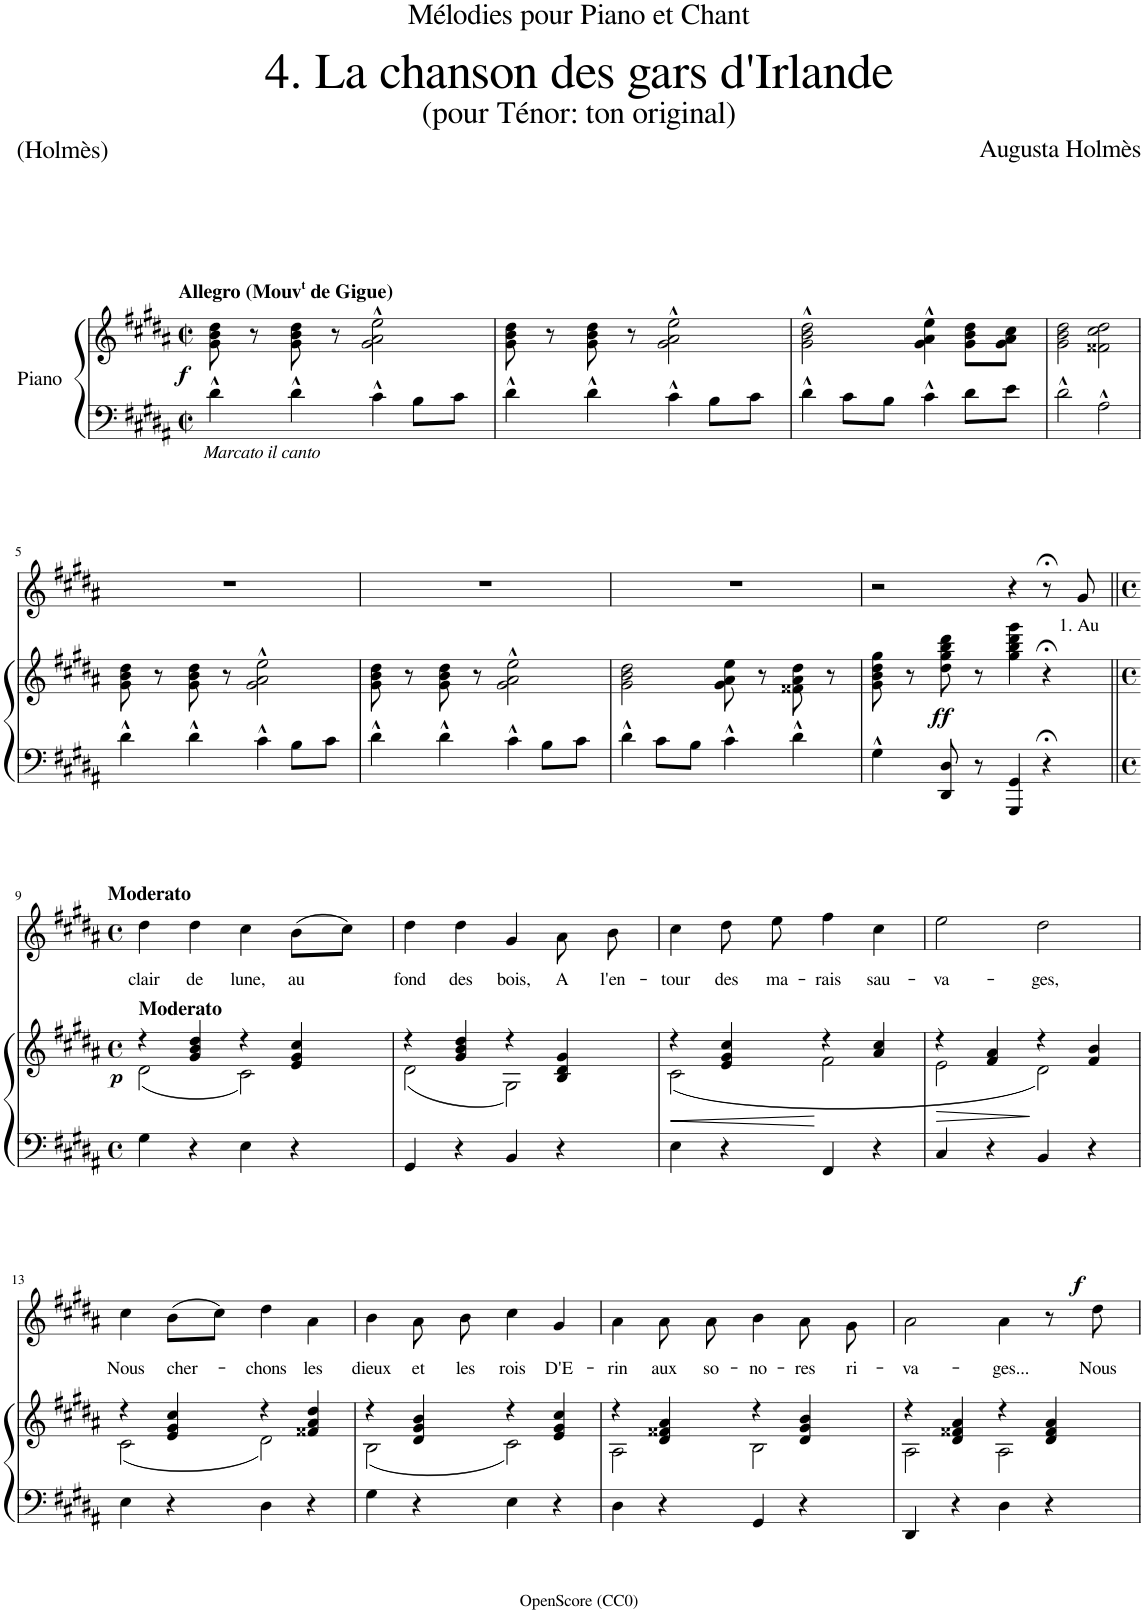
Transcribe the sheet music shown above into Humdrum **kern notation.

**kern	**kern	**dynam	**kern	**text	**dynam
*part2	*part2	*part2	*part1	*part1	*part1
*staff3	*staff2	*staff2/3	*staff1	*staff1	*staff1
*I"Piano	*	*	*I"Oboe	*	*
*I'Pno	*	*	*I'Ob	*	*
*clefF4	*clefG2	*	*clefG2	*	*
*k[f#c#g#d#a#]	*k[f#c#g#d#a#]	*	*k[f#c#g#d#a#]	*	*
*M2/2	*M2/2	*	*M2/2	*	*
*met(c|)	*met(c|)	*	*met(c|)	*	*
=1	=1	=1	=1	=1	=1
!	!	!	!LO:TX:a:B:t=Allegro (Mouv	!	!
!	!	!	!LO:TX:a:t=t	!	!
!	!	!	!LO:TX:a:t=de Gigue)	!	!
!LO:TX:b:i:t=Marcato il canto	!	!	!	!	!
!	!	!LO:DY:b	!	!	!
4d#^^\	8g#\ 8b\ 8dd#\	f	1r	.	.
.	8r	.	.	.	.
4d#^^\	8g#\ 8b\ 8dd#\	.	.	.	.
.	8r	.	.	.	.
4c#^^\	2g#\^^ 2a#\^^ 2ee\^^	.	.	.	.
8B\L	.	.	.	.	.
8c#\J	.	.	.	.	.
=2	=2	=2	=2	=2	=2
4d#^^\	8g#\ 8b\ 8dd#\	.	1r	.	.
.	8r	.	.	.	.
4d#^^\	8g#\ 8b\ 8dd#\	.	.	.	.
.	8r	.	.	.	.
4c#^^\	2g#\^^ 2a#\^^ 2ee\^^	.	.	.	.
8B\L	.	.	.	.	.
8c#\J	.	.	.	.	.
=3	=3	=3	=3	=3	=3
4d#^^\	2g#\^^ 2b\^^ 2dd#\^^	.	1r	.	.
8c#\L	.	.	.	.	.
8B\J	.	.	.	.	.
4c#^^\	4g#\^^ 4a#\^^ 4ee\^^	.	.	.	.
8d#\L	8g#\ 8b\ 8dd#\L	.	.	.	.
8e\J	8g#\ 8a#\ 8cc#\J	.	.	.	.
=4	=4	=4	=4	=4	=4
2d#^^\	2g#\ 2b\ 2dd#\	.	1r	.	.
2A#^^\	2f##X\ 2cc#\ 2dd#\	.	.	.	.
!!LO:LB:g=z
=5	=5	=5	=5	=5	=5
4d#^^\	8g#\ 8b\ 8dd#\	.	1r	.	.
.	8r	.	.	.	.
4d#^^\	8g#\ 8b\ 8dd#\	.	.	.	.
.	8r	.	.	.	.
4c#^^\	2g#\^^ 2a#\^^ 2ee\^^	.	.	.	.
8B\L	.	.	.	.	.
8c#\J	.	.	.	.	.
=6	=6	=6	=6	=6	=6
4d#^^\	8g#\ 8b\ 8dd#\	.	1r	.	.
.	8r	.	.	.	.
4d#^^\	8g#\ 8b\ 8dd#\	.	.	.	.
.	8r	.	.	.	.
4c#^^\	2g#\^^ 2a#\^^ 2ee\^^	.	.	.	.
8B\L	.	.	.	.	.
8c#\J	.	.	.	.	.
=7	=7	=7	=7	=7	=7
4d#^^\	2g#\ 2b\ 2dd#\	.	1r	.	.
8c#\L	.	.	.	.	.
8B\J	.	.	.	.	.
4c#^^\	8g#\ 8a#\ 8ee\	.	.	.	.
.	8r	.	.	.	.
4d#^^\	8f##X\ 8a#\ 8dd#\	.	.	.	.
.	8r	.	.	.	.
=8	=8	=8	=8	=8	=8
4G#^^\	8g#\ 8b\ 8dd#\ 8gg#\	.	2r	.	.
.	8r	.	.	.	.
!	!	!LO:DY:b	!	!	!
8DD#/ 8D#/	8dd#\ 8gg#\ 8bb\ 8ddd#\	ff	.	.	.
8r	8r	.	.	.	.
4GGG#/ 4GG#/	4gg#\ 4bb\ 4ddd#\ 4ggg#\	.	4r	.	.
4r;<	4r;<	.	8r;<	.	.
!	!	!	!	!LO:LY:b	!
.	.	.	8g#/	1. Au	.
!!LO:LB:g=z
=9||	=9||	=9||	=9||	=9||	=9||
*M4/4	*M4/4	*	*M4/4	*	*
*met(c)	*met(c)	*	*met(c)	*	*
*	*^	*	*	*	*
!	!	!	!	!LO:TX:a:B:t=Moderato	!	!
!	!LO:TX:a:B:t=Moderato	!	!	!	!	!
!	!	!	!LO:DY:b	!	!LO:LY:b	!
4G#\	4r	(2d#\	p	4dd#\	clair	.
!	!	!	!	!	!LO:LY:b	!
4r	4g#/ 4b/ 4dd#/	.	.	4dd#\	de	.
!	!	!	!	!	!LO:LY:b	!
4E\	4r	2c#\)	.	4cc#\	lune,	.
!	!	!	!	!	!LO:LY:b	!
4r	4e/ 4g#/ 4cc#/	.	.	(8b\L	au	.
.	.	.	.	8cc#\J)	.	.
=10	=10	=10	=10	=10	=10	=10
!	!	!	!	!	!LO:LY:b	!
4GG#/	4r	(2d#\	.	4dd#\	fond	.
!	!	!	!	!	!LO:LY:b	!
4r	4g#/ 4b/ 4dd#/	.	.	4dd#\	des	.
!	!	!	!	!	!LO:LY:b	!
4BB/	4r	2G#\)	.	4g#/	bois,	.
!	!	!	!	!	!LO:LY:b	!
4r	4B/ 4d#/ 4g#/	.	.	8a#\	A	.
!	!	!	!	!	!LO:LY:b	!
.	.	.	.	8b\	l'en-	.
=11	=11	=11	=11	=11	=11	=11
!	!	!	!LO:HP:b	!	!LO:LY:b	!
4E\	4r	(2c#\	<	4cc#\	-tour	.
!	!	!	!	!	!LO:LY:b	!
4r	4e/ 4g#/ 4cc#/	.	.	8dd#\	des	.
!	!	!	!	!	!LO:LY:b	!
.	.	.	.	8ee\	ma-	.
!	!	!	!	!	!LO:LY:b	!
4FF#/	4r	2f#\	[	4ff#\	-rais	.
!	!	!	!	!	!LO:LY:b	!
4r	4a#/ 4cc#/	.	.	4cc#\	sau-	.
=12	=12	=12	=12	=12	=12	=12
!	!	!	!LO:HP:b	!	!LO:LY:b	!
4C#/	4r	2e\	>	2ee\	-va-	.
4r	4f#/ 4a#/	.	.	.	.	.
!	!	!	!	!	!LO:LY:b	!
4BB/	4r	2d#\)	]	2dd#\	-ges,	.
4r	4f#/ 4b/	.	.	.	.	.
!!LO:LB:g=z
=13	=13	=13	=13	=13	=13	=13
!	!	!	!	!	!LO:LY:b	!
4E\	4r	(2c#\	.	4cc#\	Nous	.
!	!	!	!	!	!LO:LY:b	!
4r	4e/ 4g#/ 4cc#/	.	.	(8b\L	cher-	.
.	.	.	.	8cc#\J)	.	.
!	!	!	!	!	!LO:LY:b	!
4D#\	4r	2d#\)	.	4dd#\	-chons	.
!	!	!	!	!	!LO:LY:b	!
4r	4f##X/ 4a#/ 4dd#/	.	.	4a#\	les	.
=14	=14	=14	=14	=14	=14	=14
!	!	!	!	!	!LO:LY:b	!
4G#\	4r	(2B\	.	4b\	dieux	.
!	!	!	!	!	!LO:LY:b	!
4r	4d#/ 4g#/ 4b/	.	.	8a#\	et	.
!	!	!	!	!	!LO:LY:b	!
.	.	.	.	8b\	les	.
!	!	!	!	!	!LO:LY:b	!
4E\	4r	2c#\)	.	4cc#\	rois	.
!	!	!	!	!	!LO:LY:b	!
4r	4e/ 4g#/ 4cc#/	.	.	4g#/	D'E-	.
=15	=15	=15	=15	=15	=15	=15
!	!	!	!	!	!LO:LY:b	!
4D#\	4r	2A#\	.	4a#\	-rin	.
!	!	!	!	!	!LO:LY:b	!
4r	4d#/ 4f##X/ 4a#/	.	.	8a#\	aux	.
!	!	!	!	!	!LO:LY:b	!
.	.	.	.	8a#\	so-	.
!	!	!	!	!	!LO:LY:b	!
4GG#/	4r	2B\	.	4b\	-no-	.
!	!	!	!	!	!LO:LY:b	!
4r	4d#/ 4g#/ 4b/	.	.	8a#\	-res	.
!	!	!	!	!	!LO:LY:b	!
.	.	.	.	8g#\	ri-	.
=16	=16	=16	=16	=16	=16	=16
!	!	!	!	!	!LO:LY:b	!
4DD#/	4r	2A#\	.	2a#\	-va-	.
4r	4d#/ 4f##X/ 4a#/	.	.	.	.	.
!	!	!	!	!	!LO:LY:b	!
4D#\	4r	2A#\	.	4a#\	-ges...	.
4r	4d#/ 4f##/ 4a#/	.	.	8r	.	.
!	!	!	!	!	!LO:LY:b	!LO:DY:a
.	.	.	.	8dd#\	Nous	f
*	*v	*v	*	*	*	*
=	=	=	=	=	=
*-	*-	*-	*-	*-	*-
